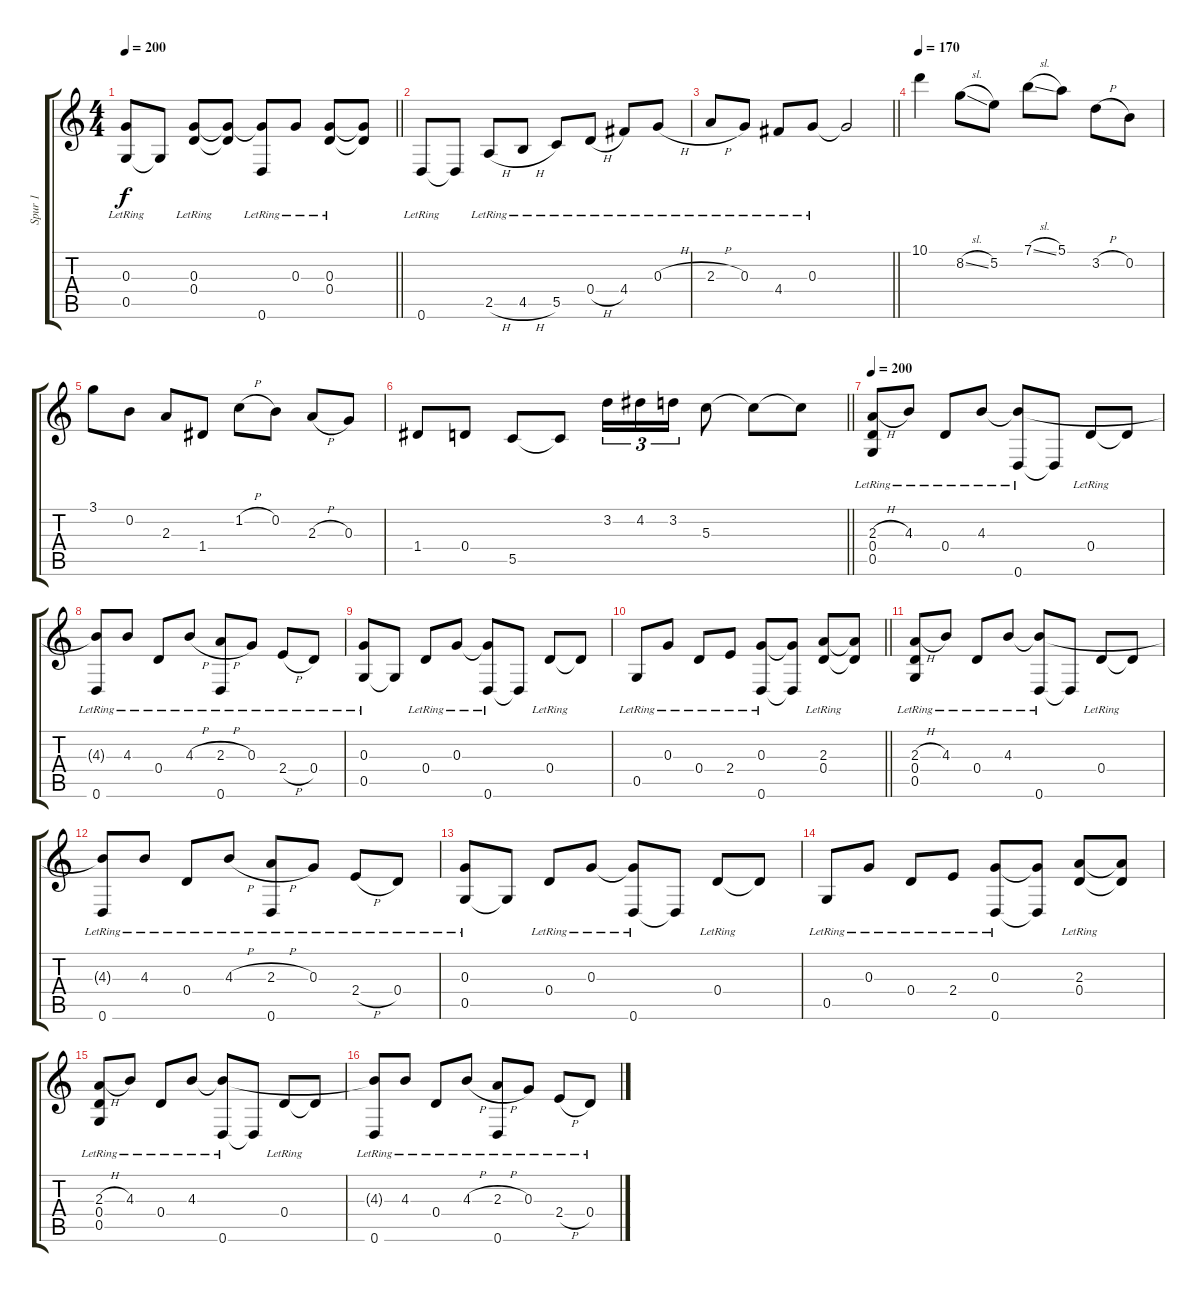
\track ("Spur 1" "Spur 1") {instrument acousticguitarsteel}
\staff {score tabs}
\tuning (E4 B3 G3 D3 G2 D2) {hide}
\ts (4 4)
\tempo 200
\clef g2
\barLineRight lightlight
\ks c
(0.3{t} 0.5{lr}).8{dy f} 0.5{t}.8 (0.3{lr} 0.4{lr}).8 (0.3{t} 0.4{t}).8 (0.3{t} 0.6{lr}).8 0.3{lr}.8 (0.3{lr} 0.4{lr}).8 (0.3{t} 0.4{t}).8 |
0.6{lr}.8 0.6{t}.8 2.5{h lr}.8 4.5{h lr}.8 5.5{lr}.8 0.4{h lr}.8 4.4{lr}.8 0.3{h lr}.8 |
\barLineRight lightlight
2.3{h lr}.8 0.3{lr}.8 4.4{lr}.8 0.3{lr}.8 0.3{t}.2 |
\tempo 170
10.1.4 8.2{sl}.8 5.2.8 7.1{sl}.8 5.1.8 3.2{h}.8 0.2.8 |
3.1.8 0.2.8 2.3.8 1.4.8 1.2{h}.8 0.2.8 2.3{h}.8 0.3.8 |
\barLineRight lightlight
1.4.8 0.4.8 5.5.8 5.5{t}.8 3.2.16{tu (3 2)} 4.2.16{tu (3 2)} 3.2.16{tu (3 2)} 5.3.8 5.3{t}.8 5.3{t}.8 |
\tempo 200
(2.3{h lr} 0.4{lr} 0.5{lr}).8 4.3{lr}.8 0.4{lr}.8 4.3{lr}.8 (4.3{t} 0.6{lr}).8 0.6{t}.8 0.4{lr}.8 0.4{t}.8 |
(4.3{t} 0.6{lr}).8 4.3{lr}.8 0.4{lr}.8 4.3{h lr}.8 (2.3{h lr} 0.6{lr}).8 0.3{lr}.8 2.4{h lr}.8 0.4{lr}.8 |
(0.3{lr} 0.5{lr}).8 0.5{t}.8 0.4{lr}.8 0.3{lr}.8 (0.3{t} 0.6{lr}).8 0.6{t}.8 0.4{lr}.8 0.4{t}.8 |
\barLineRight lightlight
0.5{lr}.8 0.3{lr}.8 0.4{lr}.8 2.4{lr}.8 (0.3{lr} 0.6{lr}).8 (0.3{t} 0.6{t}).8 (2.3{lr} 0.4{lr}).8 (2.3{t} 0.4{t}).8 |
(2.3{h lr} 0.4{lr} 0.5{lr}).8 4.3{lr}.8 0.4{lr}.8 4.3{lr}.8 (4.3{t} 0.6{lr}).8 0.6{t}.8 0.4{lr}.8 0.4{t}.8 |
(4.3{t} 0.6{lr}).8 4.3{lr}.8 0.4{lr}.8 4.3{h lr}.8 (2.3{h lr} 0.6{lr}).8 0.3{lr}.8 2.4{h lr}.8 0.4{lr}.8 |
(0.3{lr} 0.5{lr}).8 0.5{t}.8 0.4{lr}.8 0.3{lr}.8 (0.3{t} 0.6{lr}).8 0.6{t}.8 0.4{lr}.8 0.4{t}.8 |
0.5{lr}.8 0.3{lr}.8 0.4{lr}.8 2.4{lr}.8 (0.3{lr} 0.6{lr}).8 (0.3{t} 0.6{t}).8 (2.3{lr} 0.4{lr}).8 (2.3{t} 0.4{t}).8 |
(2.3{h lr} 0.4{lr} 0.5{lr}).8 4.3{lr}.8 0.4{lr}.8 4.3{lr}.8 (4.3{t} 0.6{lr}).8 0.6{t}.8 0.4{lr}.8 0.4{t}.8 |
(4.3{t} 0.6{lr}).8 4.3{lr}.8 0.4{lr}.8 4.3{h lr}.8 (2.3{h lr} 0.6{lr}).8 0.3{lr}.8 2.4{h lr}.8 0.4{lr}.8
